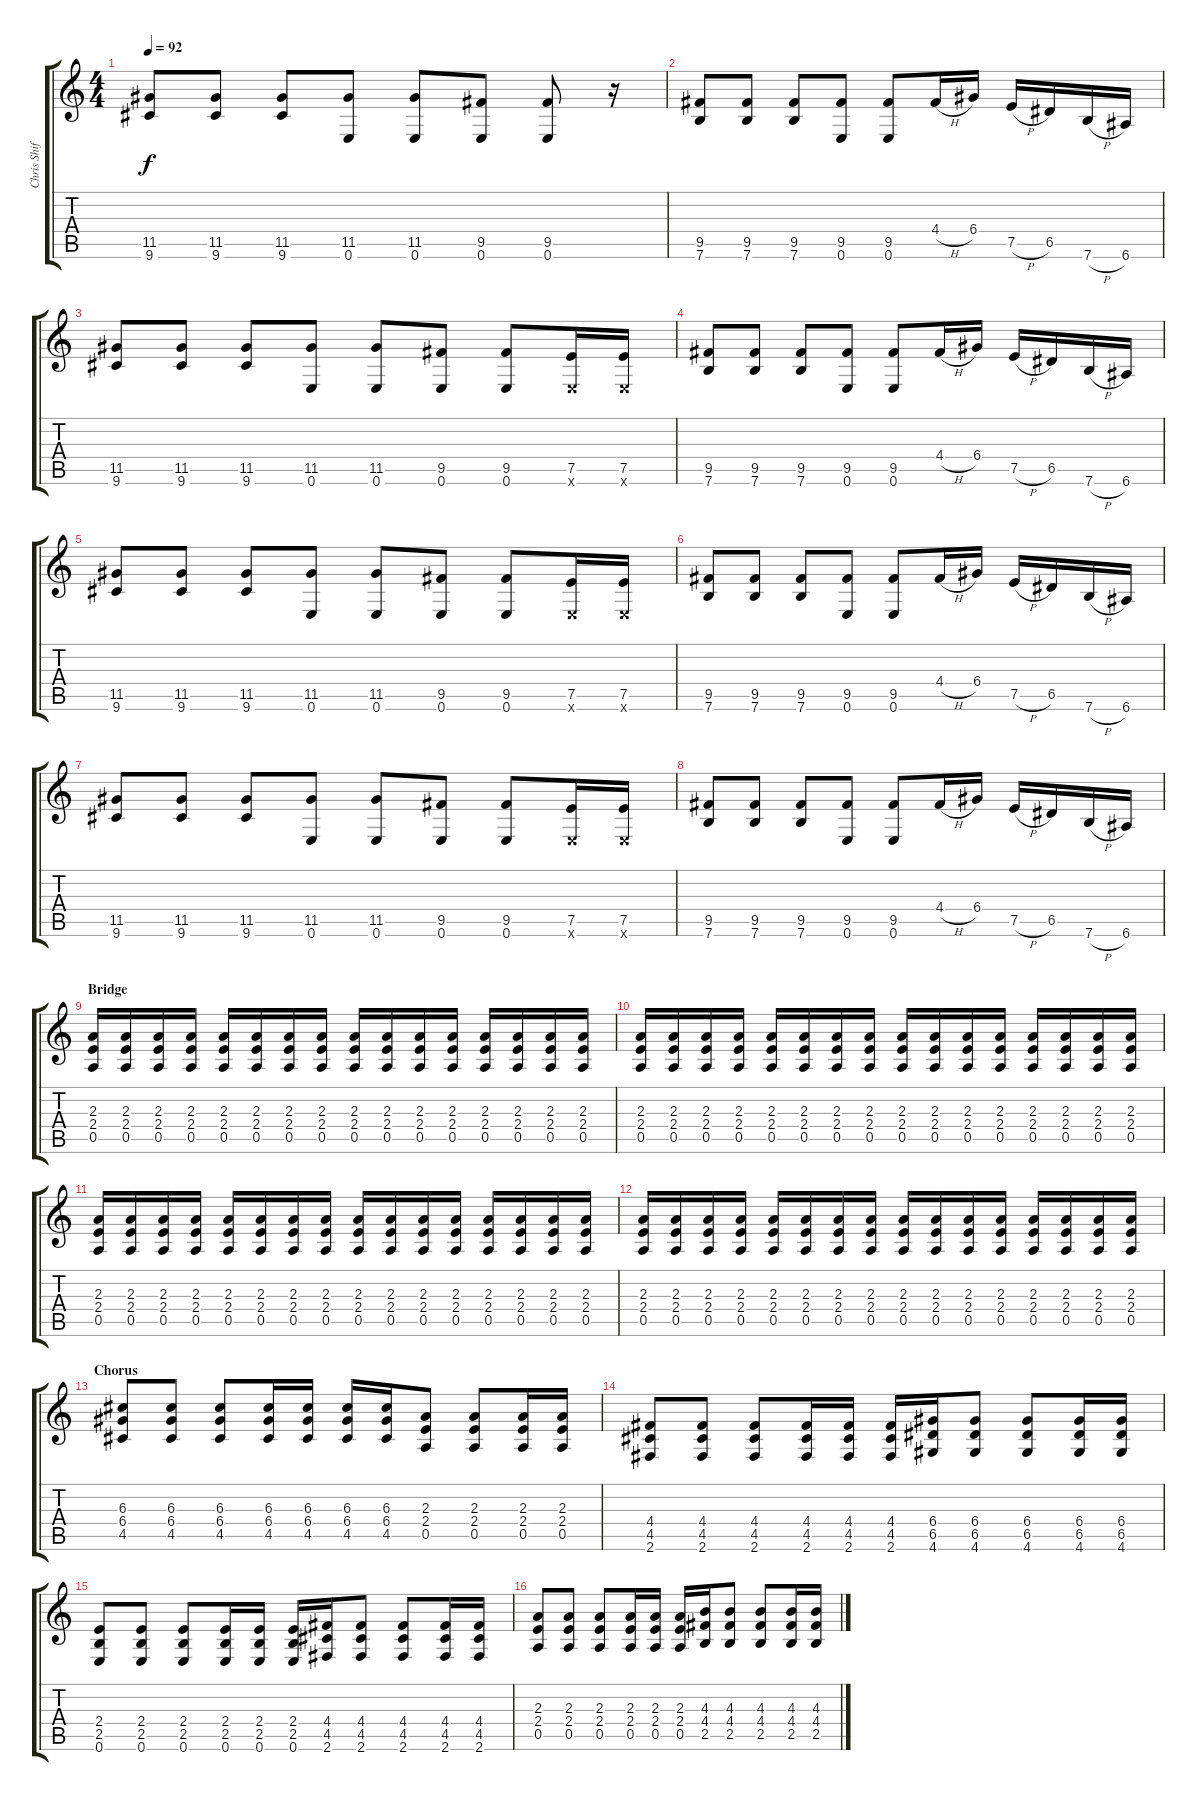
\track ("Chris Shifflett (Guitar)" "Chris Shif") {instrument distortionguitar}
\staff {score tabs}
\tuning (E4 B3 G3 D3 A2 E2) {hide}
\ts (4 4)
\tempo 92
\clef g2
\ks c
(11.5 9.6).8{dy f} (11.5 9.6).8 (11.5 9.6).8 (11.5 0.6).8 (11.5 0.6).8 (9.5 0.6).8 (9.5 0.6).8 r.16 |
(9.5 7.6).8 (9.5 7.6).8 (9.5 7.6).8 (9.5 0.6).8 (9.5 0.6).8 4.4{h}.16 6.4.16 7.5{h}.16 6.5.16 7.6{h}.16 6.6.16 |
(11.5 9.6).8 (11.5 9.6).8 (11.5 9.6).8 (11.5 0.6).8 (11.5 0.6).8 (9.5 0.6).8 (9.5 0.6).8 (7.5 0.6{x}).16 (7.5 0.6{x}).16 |
(9.5 7.6).8 (9.5 7.6).8 (9.5 7.6).8 (9.5 0.6).8 (9.5 0.6).8 4.4{h}.16 6.4.16 7.5{h}.16 6.5.16 7.6{h}.16 6.6.16 |
(11.5 9.6).8 (11.5 9.6).8 (11.5 9.6).8 (11.5 0.6).8 (11.5 0.6).8 (9.5 0.6).8 (9.5 0.6).8 (7.5 0.6{x}).16 (7.5 0.6{x}).16 |
(9.5 7.6).8 (9.5 7.6).8 (9.5 7.6).8 (9.5 0.6).8 (9.5 0.6).8 4.4{h}.16 6.4.16 7.5{h}.16 6.5.16 7.6{h}.16 6.6.16 |
(11.5 9.6).8 (11.5 9.6).8 (11.5 9.6).8 (11.5 0.6).8 (11.5 0.6).8 (9.5 0.6).8 (9.5 0.6).8 (7.5 0.6{x}).16 (7.5 0.6{x}).16 |
(9.5 7.6).8 (9.5 7.6).8 (9.5 7.6).8 (9.5 0.6).8 (9.5 0.6).8 4.4{h}.16 6.4.16 7.5{h}.16 6.5.16 7.6{h}.16 6.6.16 |
\section ("" "Bridge")
(2.3 2.4 0.5).16 (2.3 2.4 0.5).16 (2.3 2.4 0.5).16 (2.3 2.4 0.5).16 (2.3 2.4 0.5).16 (2.3 2.4 0.5).16 (2.3 2.4 0.5).16 (2.3 2.4 0.5).16 (2.3 2.4 0.5).16 (2.3 2.4 0.5).16 (2.3 2.4 0.5).16 (2.3 2.4 0.5).16 (2.3 2.4 0.5).16 (2.3 2.4 0.5).16 (2.3 2.4 0.5).16 (2.3 2.4 0.5).16 |
(2.3 2.4 0.5).16 (2.3 2.4 0.5).16 (2.3 2.4 0.5).16 (2.3 2.4 0.5).16 (2.3 2.4 0.5).16 (2.3 2.4 0.5).16 (2.3 2.4 0.5).16 (2.3 2.4 0.5).16 (2.3 2.4 0.5).16 (2.3 2.4 0.5).16 (2.3 2.4 0.5).16 (2.3 2.4 0.5).16 (2.3 2.4 0.5).16 (2.3 2.4 0.5).16 (2.3 2.4 0.5).16 (2.3 2.4 0.5).16 |
(2.3 2.4 0.5).16 (2.3 2.4 0.5).16 (2.3 2.4 0.5).16 (2.3 2.4 0.5).16 (2.3 2.4 0.5).16 (2.3 2.4 0.5).16 (2.3 2.4 0.5).16 (2.3 2.4 0.5).16 (2.3 2.4 0.5).16 (2.3 2.4 0.5).16 (2.3 2.4 0.5).16 (2.3 2.4 0.5).16 (2.3 2.4 0.5).16 (2.3 2.4 0.5).16 (2.3 2.4 0.5).16 (2.3 2.4 0.5).16 |
(2.3 2.4 0.5).16 (2.3 2.4 0.5).16 (2.3 2.4 0.5).16 (2.3 2.4 0.5).16 (2.3 2.4 0.5).16 (2.3 2.4 0.5).16 (2.3 2.4 0.5).16 (2.3 2.4 0.5).16 (2.3 2.4 0.5).16 (2.3 2.4 0.5).16 (2.3 2.4 0.5).16 (2.3 2.4 0.5).16 (2.3 2.4 0.5).16 (2.3 2.4 0.5).16 (2.3 2.4 0.5).16 (2.3 2.4 0.5).16 |
\section ("" "Chorus")
(6.3 6.4 4.5).8 (6.3 6.4 4.5).8 (6.3 6.4 4.5).8 (6.3 6.4 4.5).16 (6.3 6.4 4.5).16 (6.3 6.4 4.5).16 (6.3 6.4 4.5).16 (2.3 2.4 0.5).8 (2.3 2.4 0.5).8 (2.3 2.4 0.5).16 (2.3 2.4 0.5).16 |
(4.4 4.5 2.6).8 (4.4 4.5 2.6).8 (4.4 4.5 2.6).8 (4.4 4.5 2.6).16 (4.4 4.5 2.6).16 (4.4 4.5 2.6).16 (6.4 6.5 4.6).16 (6.4 6.5 4.6).8 (6.4 6.5 4.6).8 (6.4 6.5 4.6).16 (6.4 6.5 4.6).16 |
(2.4 2.5 0.6).8 (2.4 2.5 0.6).8 (2.4 2.5 0.6).8 (2.4 2.5 0.6).16 (2.4 2.5 0.6).16 (2.4 2.5 0.6).16 (4.4 4.5 2.6).16 (4.4 4.5 2.6).8 (4.4 4.5 2.6).8 (4.4 4.5 2.6).16 (4.4 4.5 2.6).16 |
(2.3 2.4 0.5).8 (2.3 2.4 0.5).8 (2.3 2.4 0.5).8 (2.3 2.4 0.5).16 (2.3 2.4 0.5).16 (2.3 2.4 0.5).16 (4.3 4.4 2.5).16 (4.3 4.4 2.5).8 (4.3 4.4 2.5).8 (4.3 4.4 2.5).16 (4.3 4.4 2.5).16
